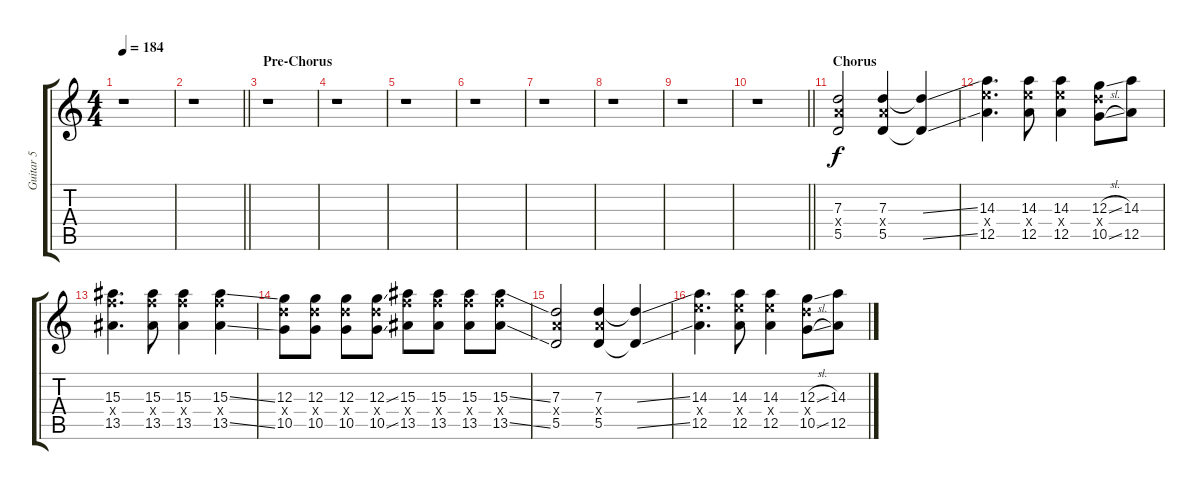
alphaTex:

\track ("Guitar 5" "Guitar 5") {instrument distortionguitar}
\staff {score tabs}
\tuning (E4 B3 G3 D3 A2 D2) {hide}
\ts (4 4)
\tempo 184
\clef g2
\ks c
r.1{dy f} |
\barLineRight lightlight
r.1 |
\section ("" "Pre-Chorus")
r.1 |
r.1 |
r.1 |
r.1 |
r.1 |
r.1 |
r.1 |
\barLineRight lightlight
r.1 |
\section ("" "Chorus")
(7.3 7.4{x} 5.5).2 (7.3 7.4{x} 5.5).4 (7.3{ss t} 5.5{ss t}).4 |
(14.3 14.4{x} 12.5).4{d} (14.3 14.4{x} 12.5).8 (14.3 14.4{x} 12.5).4 (12.3{sl} 12.4{x} 10.5{sl}).8 (14.3 12.5).8 |
(15.3 15.4{x} 13.5).4{d} (15.3 15.4{x} 13.5).8 (15.3 15.4{x} 13.5).4 (15.3{ss} 15.4{x} 13.5{ss}).4 |
(12.3 12.4{x} 10.5).8 (12.3 12.4{x} 10.5).8 (12.3 12.4{x} 10.5).8 (12.3{ss} 12.4{x} 10.5{ss}).8 (15.3 15.4{x} 13.5).8 (15.3 15.4{x} 13.5).8 (15.3 15.4{x} 13.5).8 (15.3{ss} 15.4{x} 13.5{ss}).8 |
(7.3 7.4{x} 5.5).2 (7.3 7.4{x} 5.5).4 (7.3{ss t} 5.5{ss t}).4 |
(14.3 14.4{x} 12.5).4{d} (14.3 14.4{x} 12.5).8 (14.3 14.4{x} 12.5).4 (12.3{sl} 12.4{x} 10.5{sl}).8 (14.3 12.5).8
